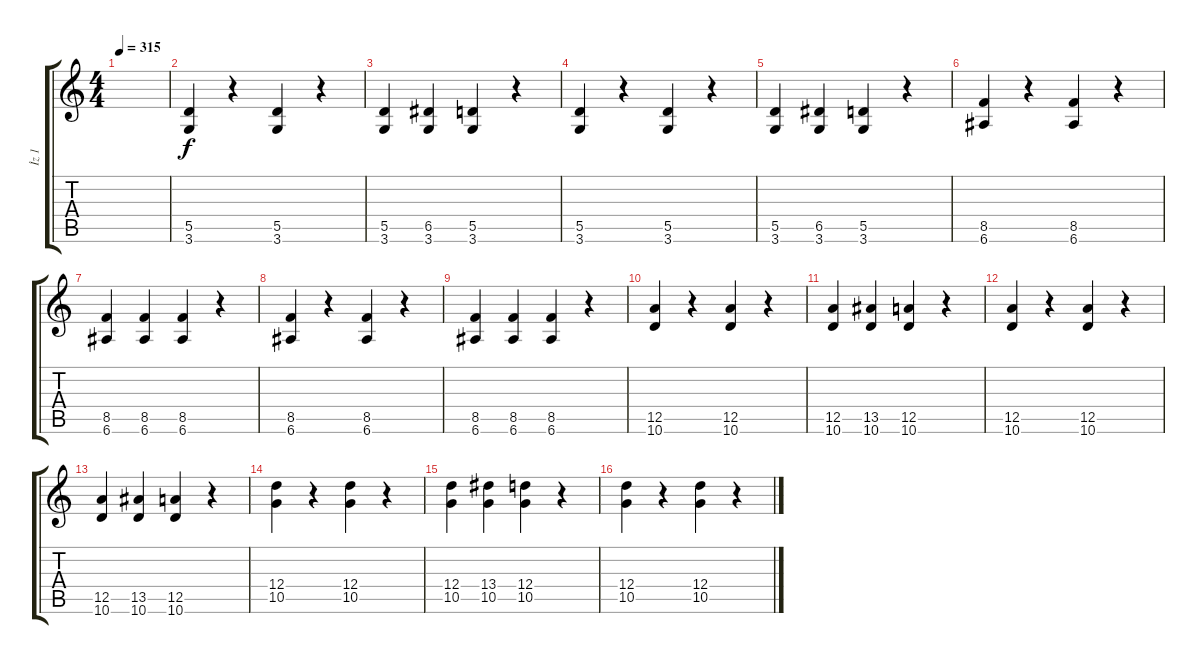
\track ("İz 1" "İz 1") {instrument electricguitarclean}
\staff {score tabs}
\tuning (E4 B3 G3 D3 A2 E2) {hide}
\ts (4 4)
\tempo 315
\clef g2
\ks c
|
(5.5 3.6).4{instrument distortionguitar} r.4 (5.5 3.6).4 r.4 |
(5.5 3.6).4 (6.5 3.6).4 (5.5 3.6).4 r.4 |
(5.5 3.6).4 r.4 (5.5 3.6).4 r.4 |
(5.5 3.6).4 (6.5 3.6).4 (5.5 3.6).4 r.4 |
(8.5 6.6).4 r.4 (8.5 6.6).4 r.4 |
(8.5 6.6).4 (8.5 6.6).4 (8.5 6.6).4 r.4 |
(8.5 6.6).4 r.4 (8.5 6.6).4 r.4 |
(8.5 6.6).4 (8.5 6.6).4 (8.5 6.6).4 r.4 |
(12.5 10.6).4 r.4 (12.5 10.6).4 r.4 |
(12.5 10.6).4 (13.5 10.6).4 (12.5 10.6).4 r.4 |
(12.5 10.6).4 r.4 (12.5 10.6).4 r.4 |
(12.5 10.6).4 (13.5 10.6).4 (12.5 10.6).4 r.4 |
(12.4 10.5).4 r.4 (12.4 10.5).4 r.4 |
(12.4 10.5).4 (13.4 10.5).4 (12.4 10.5).4 r.4 |
(12.4 10.5).4 r.4 (12.4 10.5).4 r.4
